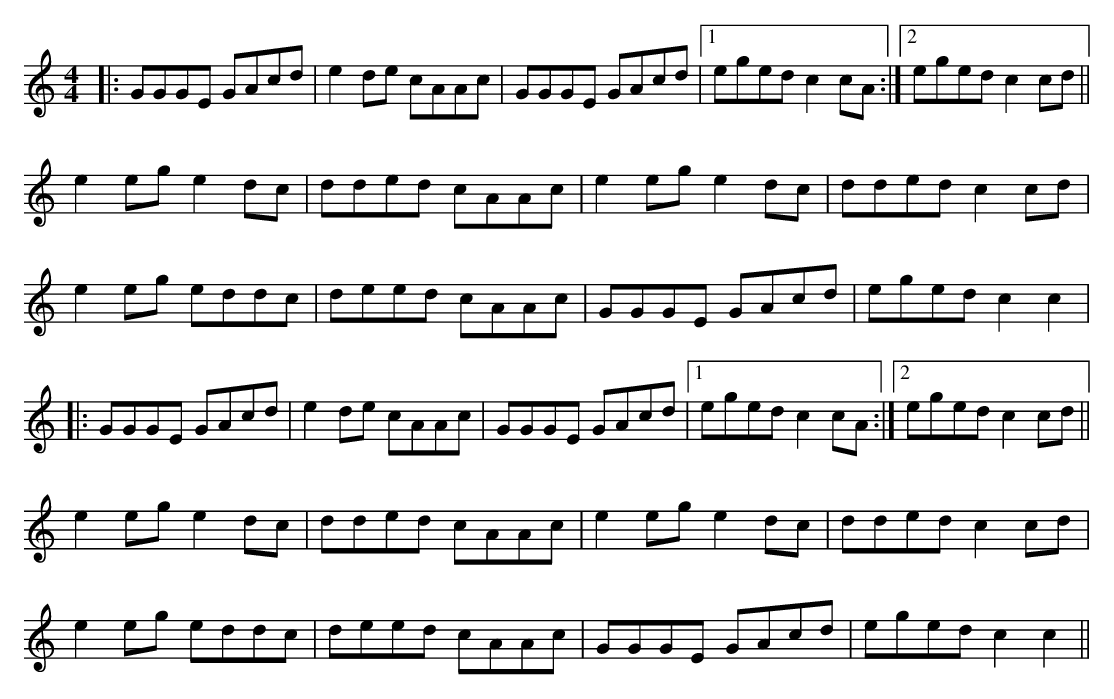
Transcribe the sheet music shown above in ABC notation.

X:1
M:4/4
K:C
|:GGGE GAcd|e2de cAAc|GGGE GAcd|1 eged c2cA:|2 eged c2cd||
e2eg e2dc|dded cAAc|e2eg e2dc|dded c2 cd|
e2eg eddc|deed cAAc|GGGE GAcd|eged c2 c2|
|:GGGE GAcd|e2de cAAc|GGGE GAcd|1 eged c2cA:|2 eged c2cd||
e2eg e2dc|dded cAAc|e2eg e2dc|dded c2 cd|
e2eg eddc|deed cAAc|GGGE GAcd|eged c2 c2||
